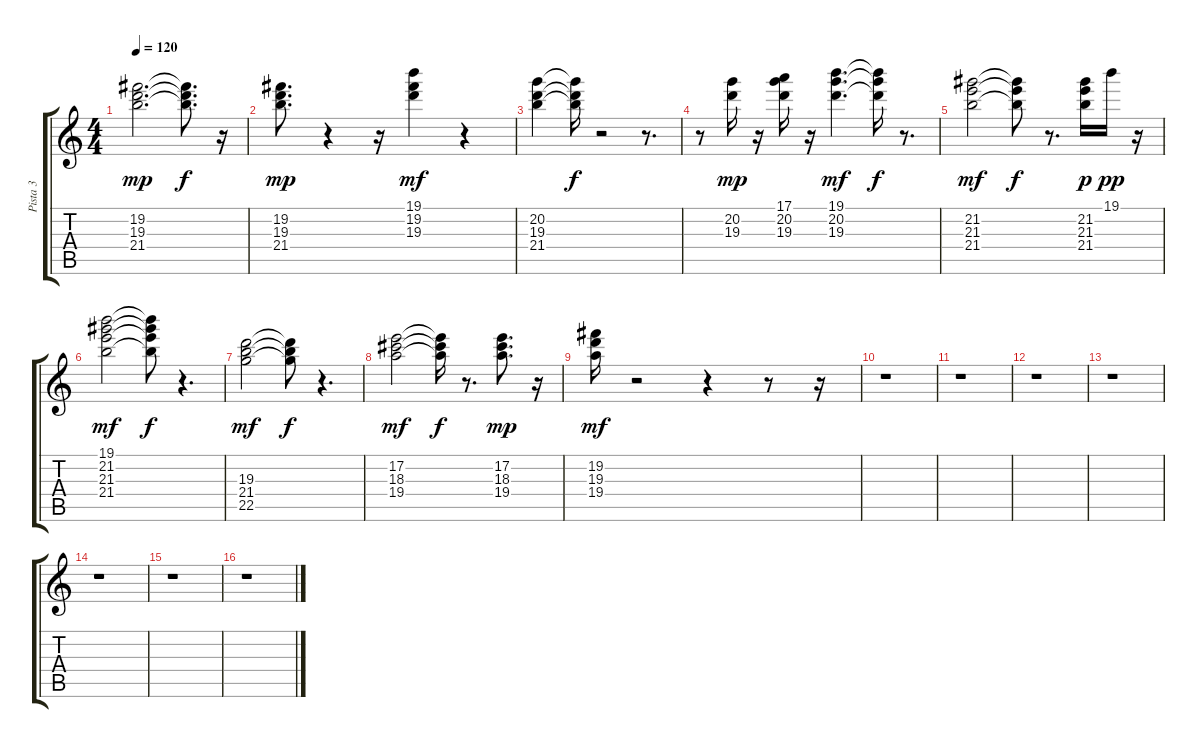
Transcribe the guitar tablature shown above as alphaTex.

\track ("Pista 3" "Pista 3") {instrument distortionguitar}
\staff {score tabs}
\tuning (E4 B3 G3 D3 A2 E2) {hide}
\ts (4 4)
\tempo 120
\clef g2
\ks c
(19.2 19.3 21.4).2{d dy mp} (19.2{t} 19.3{t} 21.4{t}).8{d dy f} r.16 |
(19.2 19.3 21.4).8{d dy mp} r.4 r.16 (19.1 19.2 19.3).4{dy mf} r.4 |
(20.2 19.3 21.4).4 (20.2{t} 19.3{t} 21.4{t}).16{dy f} r.2 r.8{d} |
r.8 (20.2 19.3).16{dy mp} r.16 (17.1 20.2 19.3).16 r.16 (19.1 20.2 19.3).4{d dy mf} (19.1{t} 20.2{t} 19.3{t}).16{dy f} r.8{d} |
(21.2 21.3 21.4).2{dy mf} (21.2{t} 21.3{t} 21.4{t}).8{dy f} r.8{d} (21.2 21.3 21.4).16{dy p} 19.1.16{dy pp} r.16 |
(19.1 21.2 21.3 21.4).2{dy mf} (19.1{t} 21.2{t} 21.3{t} 21.4{t}).8{dy f} r.4{d} |
(19.3 21.4 22.5).2{dy mf} (19.3{t} 21.4{t} 22.5{t}).8{dy f} r.4{d} |
(17.2 18.3 19.4).2{dy mf} (17.2{t} 18.3{t} 19.4{t}).16{dy f} r.8{d} (17.2 18.3 19.4).8{d dy mp} r.16 |
(19.2 19.3 19.4).16{dy mf} r.2 r.4 r.8 r.16 |
r.1 |
r.1 |
r.1 |
r.1 |
r.1 |
r.1 |
r.1
